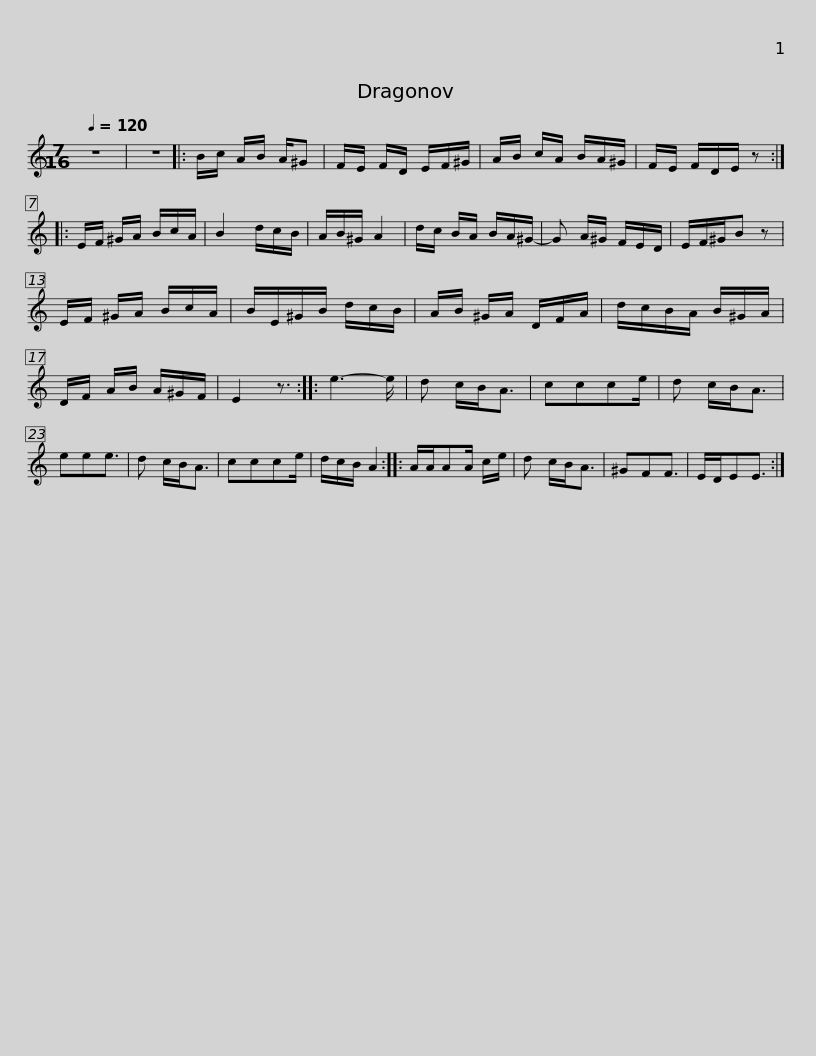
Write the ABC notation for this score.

X:1
L:1/8
Q:1/4=120
M:7/16
I:linebreak $
K:C
V:1 treble
V:1
 z7/2 | z7/2 |: B/c/ A/B/ A/^G | F/E/ F/D/ E/F/^G/ | A/B/ c/A/ B/A/^G/ | %5
 F/E/ F/D/E/ z :: E/F/ ^G/A/ B/c/A/ | B2 d/c/B/ |$ A/B/^G/ A2 | d/c/ B/A/ B/A/^G/- | %10
 G A/^G/ F/E/D/ | E/F/^G/B z | E/F/ ^G/A/ B/c/A/ | B/E/^G/B/ d/c/B/ | A/B/ ^G/A/ D/F/A/ |$ %15
 d/c/B/A/ B/^G/A/ | D/F/ A/B/ A/^G/F/ | E2 z3/2 :: e3- e/ | d c/B<A | %20
 ccce/ | d c/B<A | eee3/2 | d c/B<A | ccce/ |$ %25
 d/c/B/ A2 :: A/A/AA/ c/e/ | d c/B<A | ^GFF3/2 | E/D/EE3/2 :| %30
